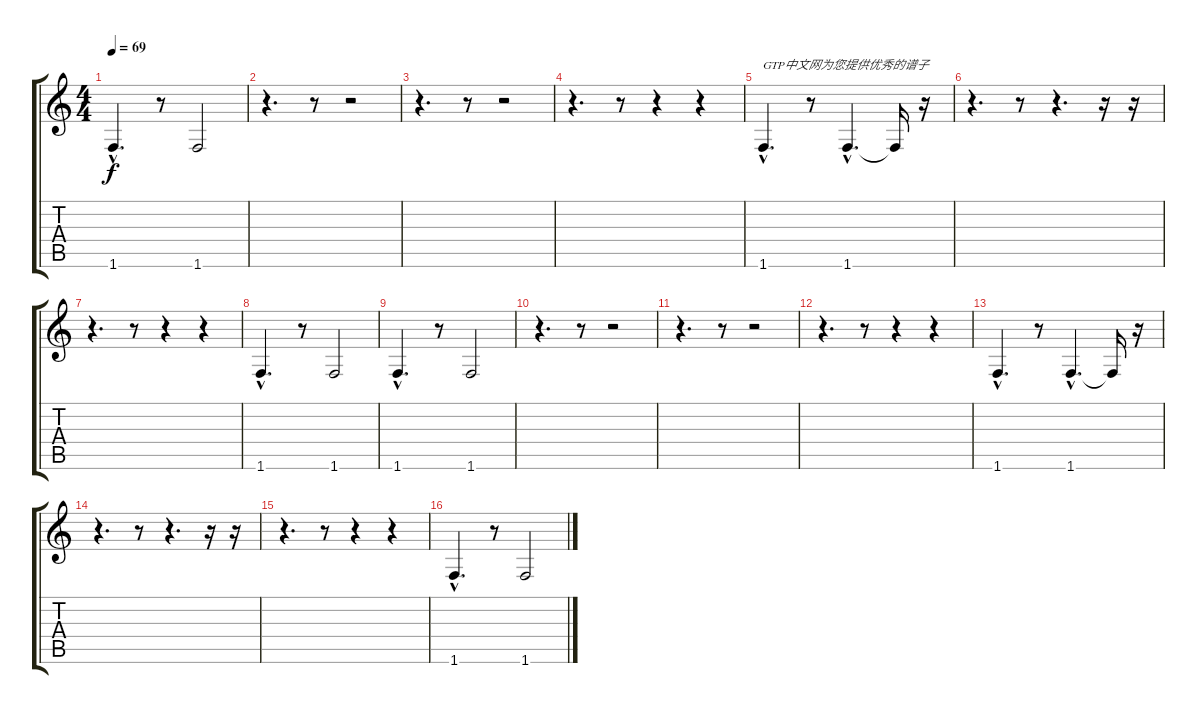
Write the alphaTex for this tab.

\track "" {instrument electricbassfinger}
\staff {score tabs}
\tuning (E4 B3 G3 D3 A2 E2) {hide}
\ts (4 4)
\tempo 69
\clef g2
\ks c
1.6{hac}.4{d dy f instrument electricbassfinger} r.8 1.6.2 |
r.4{d} r.8 r.2 |
r.4{d} r.8 r.2 |
r.4{d} r.8 r.4 r.4 |
1.6{hac}.4{d txt "GTP中文网为您提供优秀的谱子"} r.8 1.6{hac}.4{d} 1.6{t}.16 r.16 |
r.4{d} r.8 r.4{d} r.16 r.16 |
r.4{d} r.8 r.4 r.4 |
1.6{hac}.4{d} r.8 1.6.2 |
1.6{hac}.4{d} r.8 1.6.2 |
r.4{d} r.8 r.2 |
r.4{d} r.8 r.2 |
r.4{d} r.8 r.4 r.4 |
1.6{hac}.4{d} r.8 1.6{hac}.4{d} 1.6{t}.16 r.16 |
r.4{d} r.8 r.4{d} r.16 r.16 |
r.4{d} r.8 r.4 r.4 |
1.6{hac}.4{d} r.8 1.6.2
